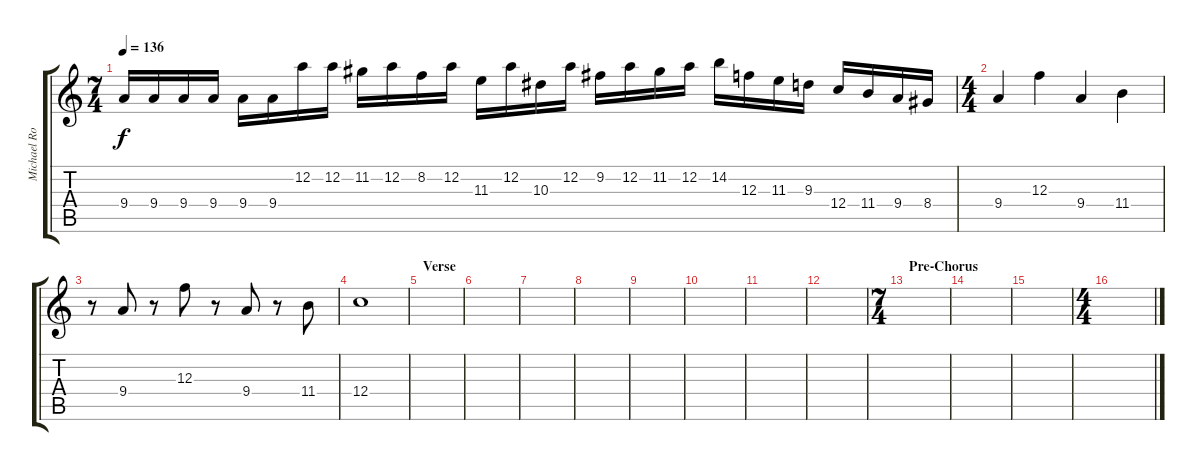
\track ("Michael Romeo Solos" "Michael Ro") {instrument distortionguitar}
\staff {score tabs}
\tuning (D4 A3 F3 C3 G2 D2) {hide}
\ts (7 4)
\tempo 136
\clef g2
\ks c
9.4.16{dy f} 9.4.16 9.4.16 9.4.16 9.4.16 9.4.16 12.2.16 12.2.16 11.2.16 12.2.16 8.2.16 12.2.16 11.3.16 12.2.16 10.3.16 12.2.16 9.2.16 12.2.16 11.2.16 12.2.16 14.2.16 12.3.16 11.3.16 9.3.16 12.4.16 11.4.16 9.4.16 8.4.16 |
\ts (4 4)
9.4.4 12.3.4 9.4.4 11.4.4 |
r.8 9.4.8 r.8 12.3.8 r.8 9.4.8 r.8 11.4.8 |
12.4.1 |
\section ("" "Verse")
|
|
|
|
|
|
|
|
\ts (7 4)
\section ("" "Pre-Chorus")
|
|
|
\ts (4 4)
